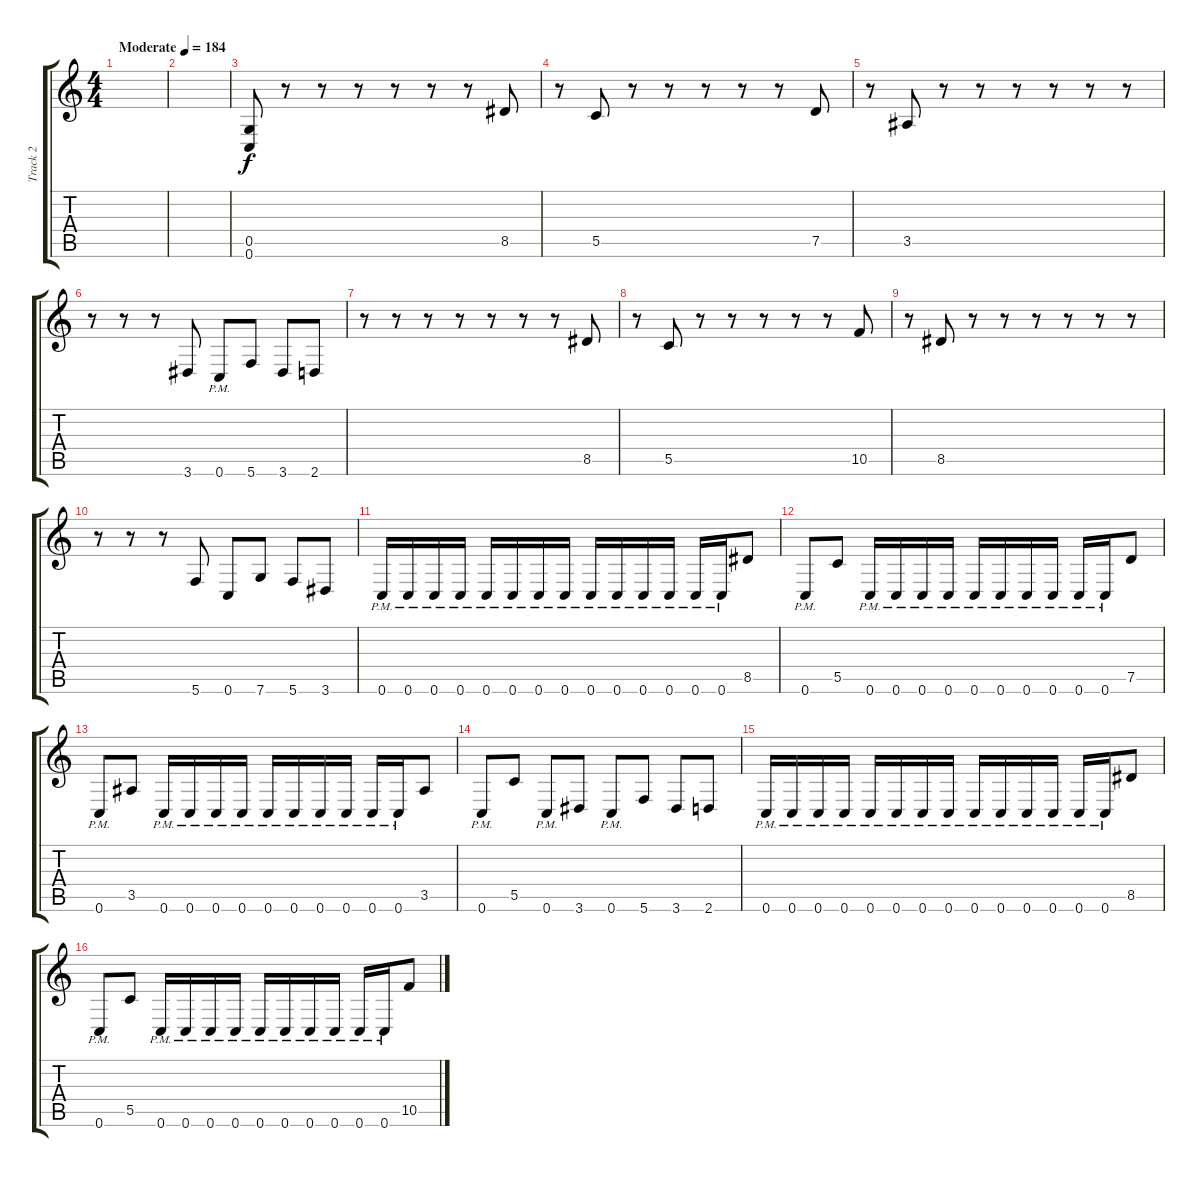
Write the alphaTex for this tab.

\track ("Track 2" "Track 2") {instrument distortionguitar}
\staff {score tabs}
\tuning (D4 A3 F3 C3 G2 C2) {hide}
\ts (4 4)
\tempo (184 "Moderate")
\clef g2
\ks c
|
|
(0.5 0.6).8 r.8 r.8 r.8 r.8 r.8 r.8 8.5.8 |
r.8 5.5.8 r.8 r.8 r.8 r.8 r.8 7.5.8 |
r.8 3.5.8 r.8 r.8 r.8 r.8 r.8 r.8 |
r.8 r.8 r.8 3.6.8 0.6{pm}.8 5.6.8 3.6.8 2.6.8 |
r.8 r.8 r.8 r.8 r.8 r.8 r.8 8.5.8 |
r.8 5.5.8 r.8 r.8 r.8 r.8 r.8 10.5.8 |
r.8 8.5.8 r.8 r.8 r.8 r.8 r.8 r.8 |
r.8 r.8 r.8 5.6.8 0.6.8 7.6.8 5.6.8 3.6.8 |
0.6{pm}.16 0.6{pm}.16 0.6{pm}.16 0.6{pm}.16 0.6{pm}.16 0.6{pm}.16 0.6{pm}.16 0.6{pm}.16 0.6{pm}.16 0.6{pm}.16 0.6{pm}.16 0.6{pm}.16 0.6{pm}.16 0.6{pm}.16 8.5.8 |
0.6{pm}.8 5.5.8 0.6{pm}.16 0.6{pm}.16 0.6{pm}.16 0.6{pm}.16 0.6{pm}.16 0.6{pm}.16 0.6{pm}.16 0.6{pm}.16 0.6{pm}.16 0.6{pm}.16 7.5.8 |
0.6{pm}.8 3.5.8 0.6{pm}.16 0.6{pm}.16 0.6{pm}.16 0.6{pm}.16 0.6{pm}.16 0.6{pm}.16 0.6{pm}.16 0.6{pm}.16 0.6{pm}.16 0.6{pm}.16 3.5.8 |
0.6{pm}.8 5.5.8 0.6{pm}.8 3.6.8 0.6{pm}.8 5.6.8 3.6.8 2.6.8 |
0.6{pm}.16 0.6{pm}.16 0.6{pm}.16 0.6{pm}.16 0.6{pm}.16 0.6{pm}.16 0.6{pm}.16 0.6{pm}.16 0.6{pm}.16 0.6{pm}.16 0.6{pm}.16 0.6{pm}.16 0.6{pm}.16 0.6{pm}.16 8.5.8 |
0.6{pm}.8 5.5.8 0.6{pm}.16 0.6{pm}.16 0.6{pm}.16 0.6{pm}.16 0.6{pm}.16 0.6{pm}.16 0.6{pm}.16 0.6{pm}.16 0.6{pm}.16 0.6{pm}.16 10.5.8
